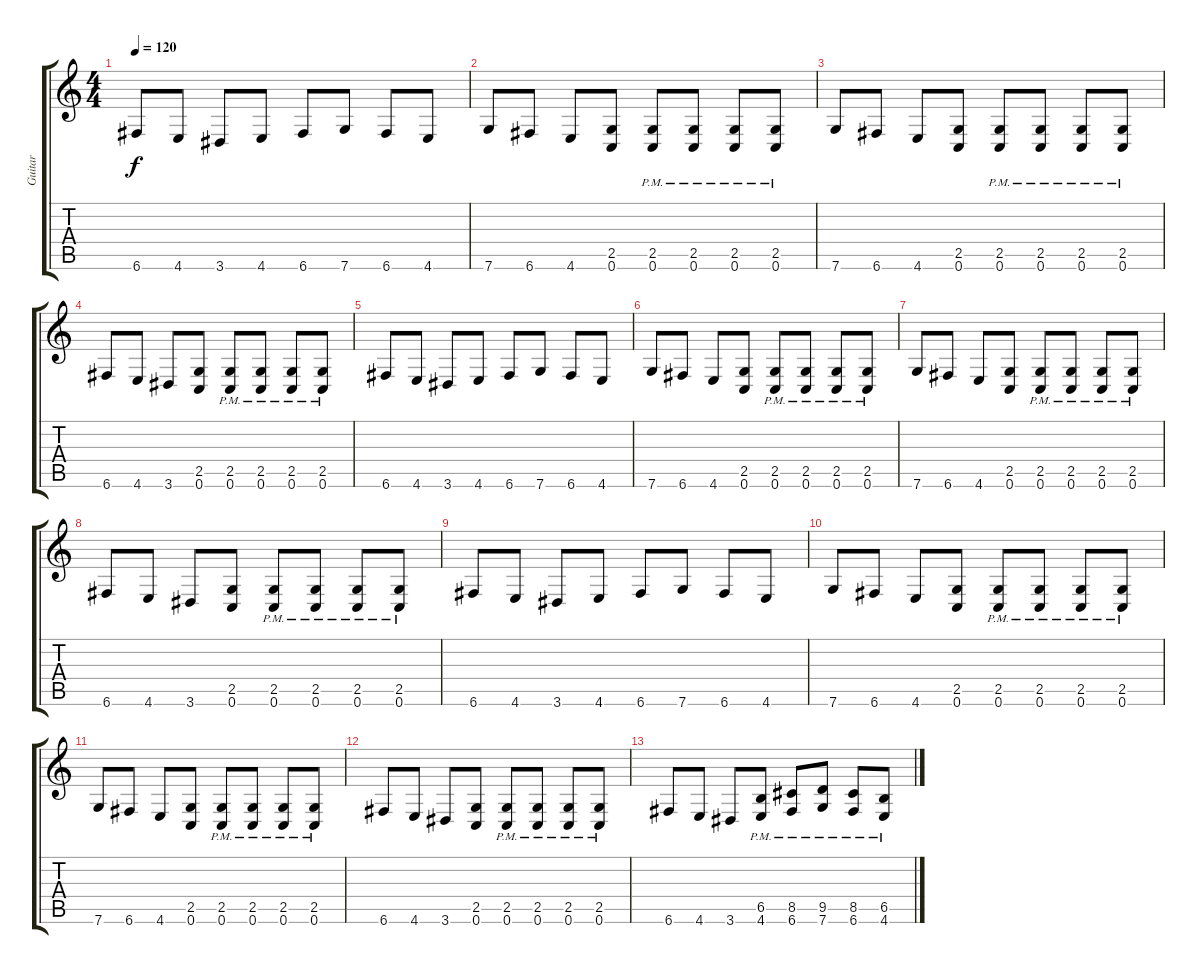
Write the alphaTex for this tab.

\track ("Guitar" "Guitar") {instrument distortionguitar}
\staff {score tabs}
\tuning (C4 G3 Eb3 Bb2 F2 C2) {hide}
\ts (4 4)
\tempo 120
\clef g2
\ks c
6.6.8{dy f} 4.6.8 3.6.8 4.6.8 6.6.8 7.6.8 6.6.8 4.6.8 |
7.6.8 6.6.8 4.6.8 (2.5 0.6).8 (2.5{pm} 0.6{pm}).8 (2.5{pm} 0.6{pm}).8 (2.5{pm} 0.6{pm}).8 (2.5{pm} 0.6{pm}).8 |
7.6.8 6.6.8 4.6.8 (2.5 0.6).8 (2.5{pm} 0.6{pm}).8 (2.5{pm} 0.6{pm}).8 (2.5{pm} 0.6{pm}).8 (2.5{pm} 0.6{pm}).8 |
6.6.8 4.6.8 3.6.8 (2.5 0.6).8 (2.5{pm} 0.6{pm}).8 (2.5{pm} 0.6{pm}).8 (2.5{pm} 0.6{pm}).8 (2.5{pm} 0.6{pm}).8 |
6.6.8 4.6.8 3.6.8 4.6.8 6.6.8 7.6.8 6.6.8 4.6.8 |
7.6.8 6.6.8 4.6.8 (2.5 0.6).8 (2.5{pm} 0.6{pm}).8 (2.5{pm} 0.6{pm}).8 (2.5{pm} 0.6{pm}).8 (2.5{pm} 0.6{pm}).8 |
7.6.8 6.6.8 4.6.8 (2.5 0.6).8 (2.5{pm} 0.6{pm}).8 (2.5{pm} 0.6{pm}).8 (2.5{pm} 0.6{pm}).8 (2.5{pm} 0.6{pm}).8 |
6.6.8 4.6.8 3.6.8 (2.5 0.6).8 (2.5{pm} 0.6{pm}).8 (2.5{pm} 0.6{pm}).8 (2.5{pm} 0.6{pm}).8 (2.5{pm} 0.6{pm}).8 |
6.6.8 4.6.8 3.6.8 4.6.8 6.6.8 7.6.8 6.6.8 4.6.8 |
7.6.8 6.6.8 4.6.8 (2.5 0.6).8 (2.5{pm} 0.6{pm}).8 (2.5{pm} 0.6{pm}).8 (2.5{pm} 0.6{pm}).8 (2.5{pm} 0.6{pm}).8 |
7.6.8 6.6.8 4.6.8 (2.5 0.6).8 (2.5{pm} 0.6{pm}).8 (2.5{pm} 0.6{pm}).8 (2.5{pm} 0.6{pm}).8 (2.5{pm} 0.6{pm}).8 |
6.6.8 4.6.8 3.6.8 (2.5 0.6).8 (2.5{pm} 0.6{pm}).8 (2.5{pm} 0.6{pm}).8 (2.5{pm} 0.6{pm}).8 (2.5{pm} 0.6{pm}).8 |
6.6.8 4.6.8 3.6.8 (6.5{pm} 4.6{pm}).8 (8.5{pm} 6.6{pm}).8 (9.5{pm} 7.6{pm}).8 (8.5{pm} 6.6{pm}).8 (6.5{pm} 4.6{pm}).8
